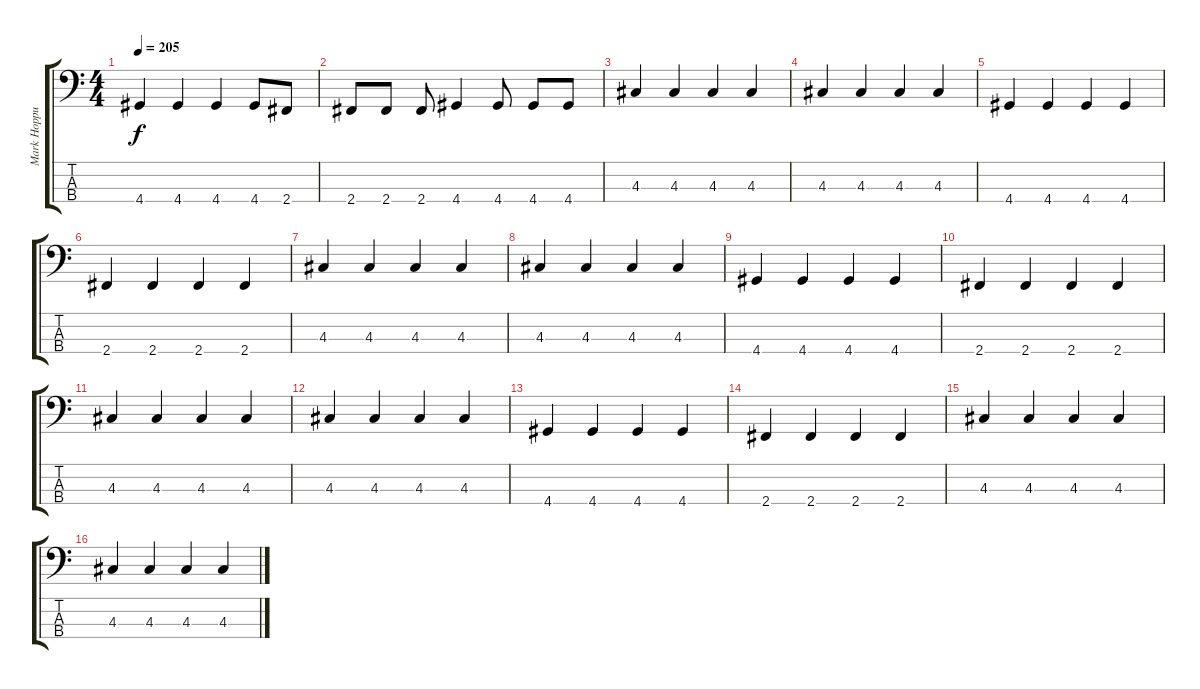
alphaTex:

\track ("Mark Hoppus (Bass)" "Mark Hoppu") {instrument electricbasspick}
\staff {score tabs}
\tuning (G2 D2 A1 E1) {hide}
\ts (4 4)
\tempo 205
\clef f4
\ks c
4.4.4{dy f} 4.4.4 4.4.4 4.4.8 2.4.8 |
2.4.8 2.4.8 2.4.8 4.4.4 4.4.8 4.4.8 4.4.8 |
4.3.4 4.3.4 4.3.4 4.3.4 |
4.3.4 4.3.4 4.3.4 4.3.4 |
4.4.4 4.4.4 4.4.4 4.4.4 |
2.4.4 2.4.4 2.4.4 2.4.4 |
4.3.4 4.3.4 4.3.4 4.3.4 |
4.3.4 4.3.4 4.3.4 4.3.4 |
4.4.4 4.4.4 4.4.4 4.4.4 |
2.4.4 2.4.4 2.4.4 2.4.4 |
4.3.4 4.3.4 4.3.4 4.3.4 |
4.3.4 4.3.4 4.3.4 4.3.4 |
4.4.4 4.4.4 4.4.4 4.4.4 |
2.4.4 2.4.4 2.4.4 2.4.4 |
4.3.4 4.3.4 4.3.4 4.3.4 |
4.3.4 4.3.4 4.3.4 4.3.4
